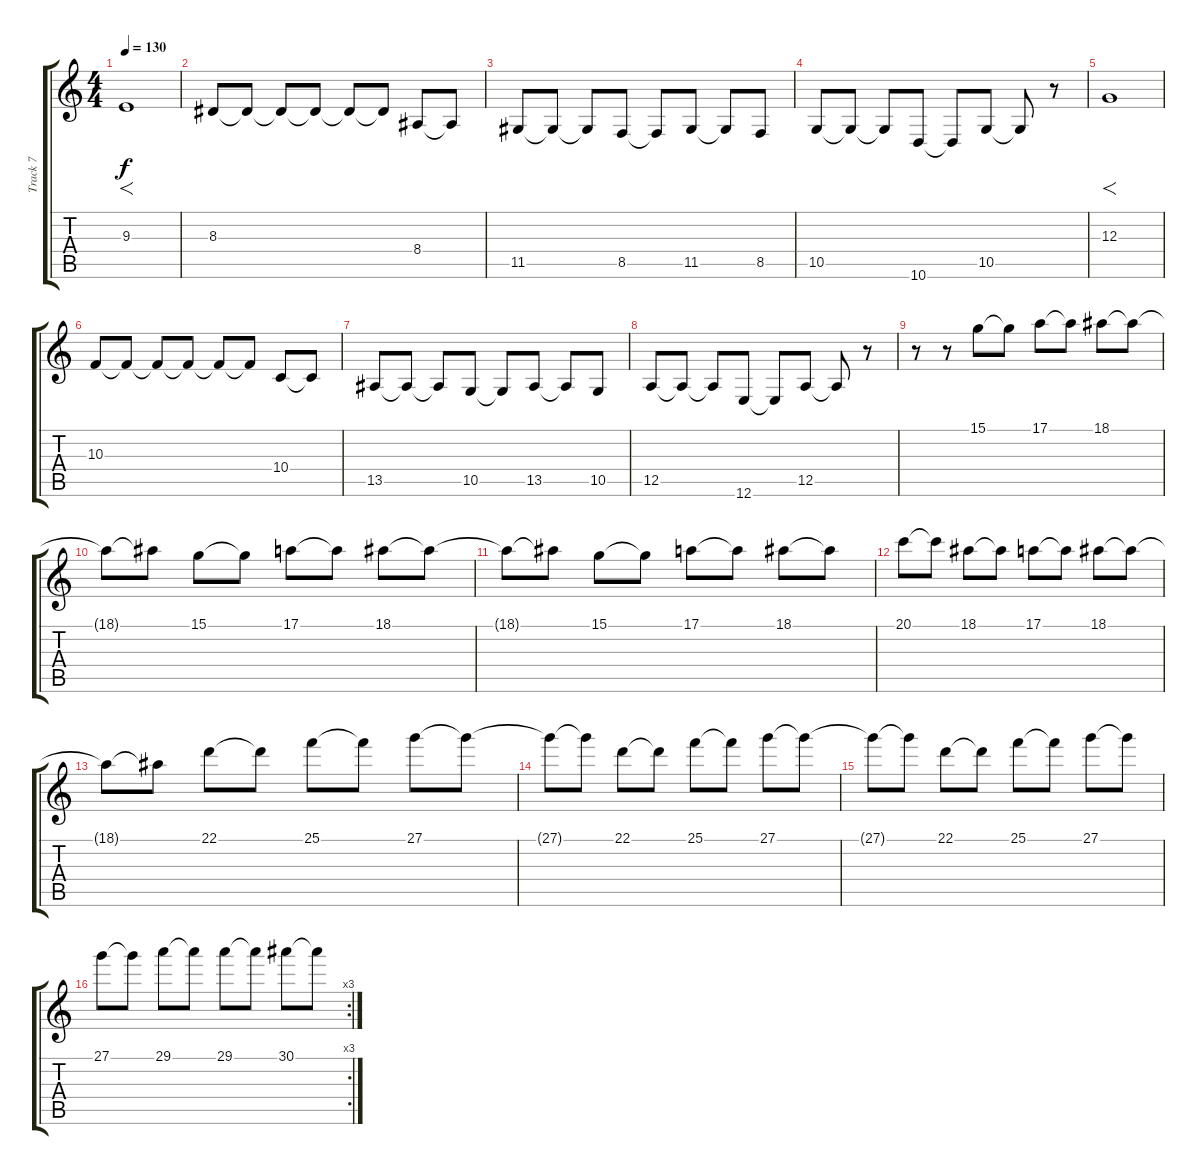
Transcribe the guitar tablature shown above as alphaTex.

\track ("Track 7" "Track 7") {instrument synthstrings1}
\staff {score tabs}
\tuning (E4 B3 G3 D3 A2 E2) {hide}
\ts (4 4)
\tempo 130
\clef g2
\ks c
9.3.1{f dy f} |
8.3.8 8.3{t}.8 8.3{t}.8 8.3{t}.8 8.3{t}.8 8.3{t}.8 8.4.8 8.4{t}.8 |
11.5.8 11.5{t}.8 11.5{t}.8 8.5.8 8.5{t}.8 11.5.8 11.5{t}.8 8.5.8 |
10.5.8 10.5{t}.8 10.5{t}.8 10.6.8 10.6{t}.8 10.5.8 10.5{t}.8 r.8 |
12.3.1{f} |
10.3.8 10.3{t}.8 10.3{t}.8 10.3{t}.8 10.3{t}.8 10.3{t}.8 10.4.8 10.4{t}.8 |
13.5.8 13.5{t}.8 13.5{t}.8 10.5.8 10.5{t}.8 13.5.8 13.5{t}.8 10.5.8 |
12.5.8 12.5{t}.8 12.5{t}.8 12.6.8 12.6{t}.8 12.5.8 12.5{t}.8 r.8 |
r.8 r.8 15.1.8 15.1{t}.8 17.1.8 17.1{t}.8 18.1.8 18.1{t}.8 |
18.1{t}.8 18.1{t}.8 15.1.8 15.1{t}.8 17.1.8 17.1{t}.8 18.1.8 18.1{t}.8 |
18.1{t}.8 18.1{t}.8 15.1.8 15.1{t}.8 17.1.8 17.1{t}.8 18.1.8 18.1{t}.8 |
20.1.8 20.1{t}.8 18.1.8 18.1{t}.8 17.1.8 17.1{t}.8 18.1.8 18.1{t}.8 |
18.1{t}.8 18.1{t}.8 22.1.8 22.1{t}.8 25.1.8 25.1{t}.8 27.1.8 27.1{t}.8 |
27.1{t}.8 27.1{t}.8 22.1.8 22.1{t}.8 25.1.8 25.1{t}.8 27.1.8 27.1{t}.8 |
27.1{t}.8 27.1{t}.8 22.1.8 22.1{t}.8 25.1.8 25.1{t}.8 27.1.8 27.1{t}.8 |
\rc 3
27.1.8 27.1{t}.8 29.1.8 29.1{t}.8 29.1.8 29.1{t}.8 30.1.8 30.1{t}.8
